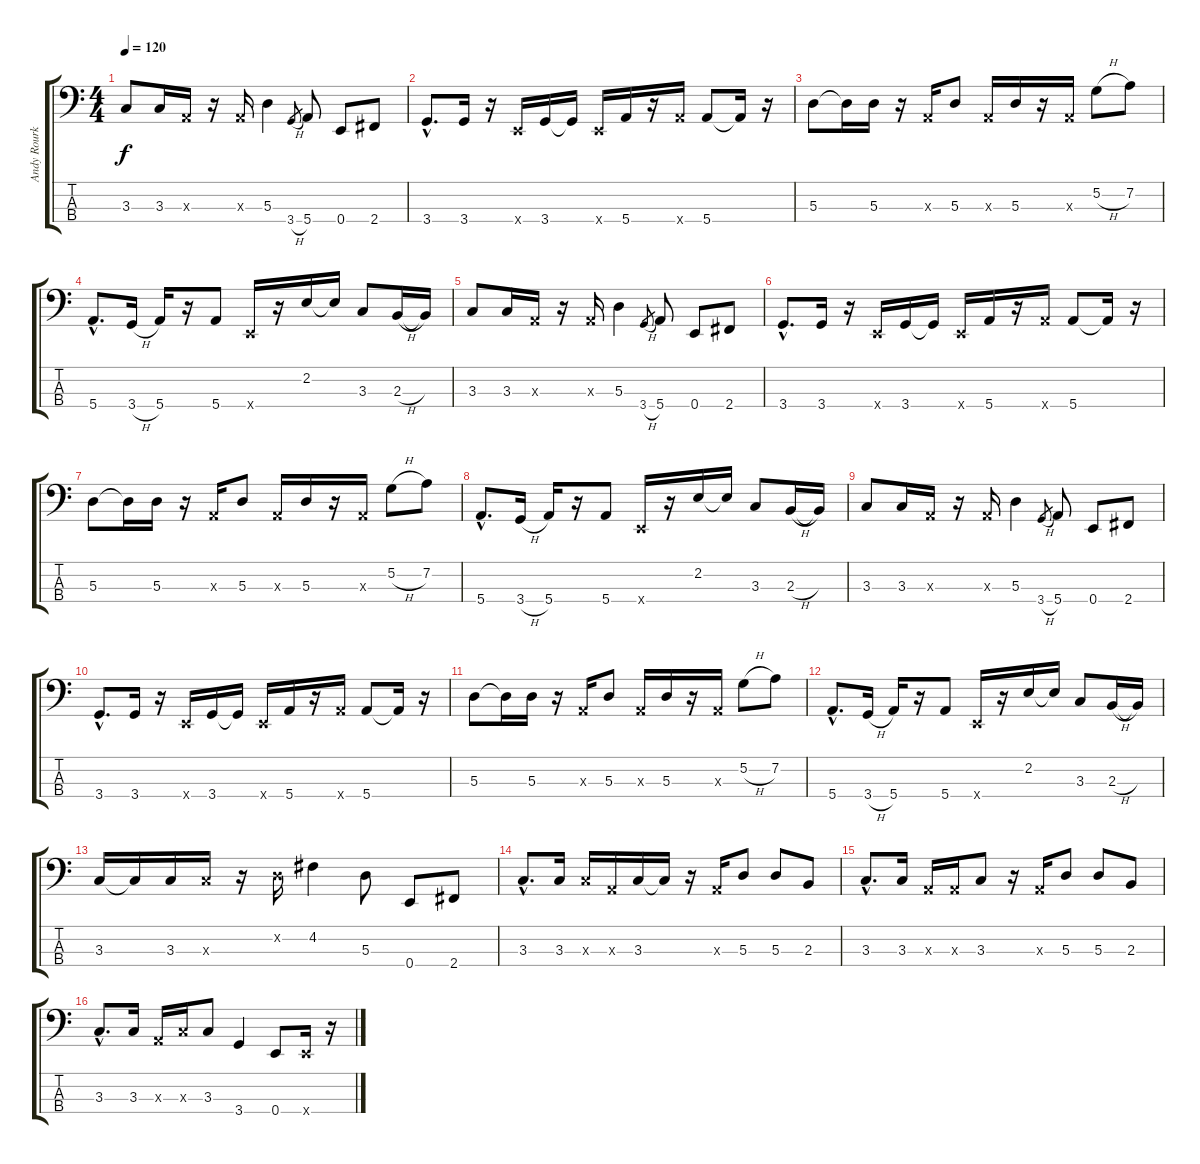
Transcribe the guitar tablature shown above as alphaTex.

\track ("Andy Rourke" "Andy Rourk") {instrument electricbasspick}
\staff {score tabs}
\tuning (G2 D2 A1 E1) {hide}
\ts (4 4)
\tempo 120
\clef f4
\ks c
3.3.8{dy f} 3.3.16 0.3{x}.16 r.16 0.3{x}.16 5.3.4 3.4{h}.8{gr} 5.4.8 0.4.8 2.4.8 |
3.4{hac}.8{d} 3.4.16 r.16 0.4{x}.16 3.4.16 3.4{t}.16 0.4{x}.16 5.4.16 r.16 5.4{x}.16 5.4.8 5.4{t}.16 r.16 |
5.3.8 5.3{t}.16 5.3.16 r.16 0.3{x}.16 5.3.8 0.3{x}.16 5.3.16 r.16 0.3{x}.16 5.2{h}.8 7.2.8 |
5.4{hac}.8{d} 3.4{h}.16 5.4.16 r.16 5.4.8 0.4{x}.16 r.16 2.2.16 2.2{t}.16 3.3.8 2.3{h}.16 2.3{t}.16 |
3.3.8 3.3.16 0.3{x}.16 r.16 0.3{x}.16 5.3.4 3.4{h}.8{gr} 5.4.8 0.4.8 2.4.8 |
3.4{hac}.8{d} 3.4.16 r.16 0.4{x}.16 3.4.16 3.4{t}.16 0.4{x}.16 5.4.16 r.16 5.4{x}.16 5.4.8 5.4{t}.16 r.16 |
5.3.8 5.3{t}.16 5.3.16 r.16 0.3{x}.16 5.3.8 0.3{x}.16 5.3.16 r.16 0.3{x}.16 5.2{h}.8 7.2.8 |
5.4{hac}.8{d} 3.4{h}.16 5.4.16 r.16 5.4.8 0.4{x}.16 r.16 2.2.16 2.2{t}.16 3.3.8 2.3{h}.16 2.3{t}.16 |
3.3.8 3.3.16 0.3{x}.16 r.16 0.3{x}.16 5.3.4 3.4{h}.8{gr} 5.4.8 0.4.8 2.4.8 |
3.4{hac}.8{d} 3.4.16 r.16 0.4{x}.16 3.4.16 3.4{t}.16 0.4{x}.16 5.4.16 r.16 5.4{x}.16 5.4.8 5.4{t}.16 r.16 |
5.3.8 5.3{t}.16 5.3.16 r.16 0.3{x}.16 5.3.8 0.3{x}.16 5.3.16 r.16 0.3{x}.16 5.2{h}.8 7.2.8 |
5.4{hac}.8{d} 3.4{h}.16 5.4.16 r.16 5.4.8 0.4{x}.16 r.16 2.2.16 2.2{t}.16 3.3.8 2.3{h}.16 2.3{t}.16 |
3.3.16 3.3{t}.16 3.3.16 3.3{x}.16 r.16 0.2{x}.16 4.2.4 5.3.8 0.4.8 2.4.8 |
3.3{hac}.8{d} 3.3.16 3.3{x}.16 0.3{x}.16 3.3.16 3.3{t}.16 r.16 0.3{x}.16 5.3.8 5.3.8 2.3.8 |
3.3{hac}.8{d} 3.3.16 0.3{x}.16 0.3{x}.16 3.3.8 r.16 0.3{x}.16 5.3.8 5.3.8 2.3.8 |
3.3{hac}.8{d} 3.3.16 0.3{x}.16 3.3{x}.16 3.3.8 3.4.4 0.4.8 0.4{x}.16 r.16
